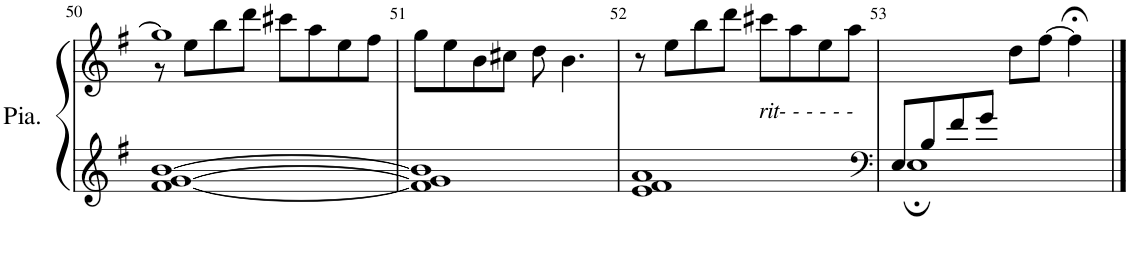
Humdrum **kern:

**kern	**kern
*part1	*part1
*staff2	*staff1
*I"Piano	*
*I'Pia.	*
!!LO:PB:g=z
*clefG2	*clefG2
*k[f#]	*k[f#]
*M4/4	*M4/4
*met(c)	*met(c)
=50	=50
*	*^
[1f# [1g [1b	1gg]	8r
.	.	8ee\L
.	.	8bb\
.	.	8ddd\J
.	.	8ccc#X\L
.	.	8aa\
.	.	8ee\
.	.	8ff#\J
*	*v	*v
=51	=51
1f#] 1g] 1b]	8gg\L
.	8ee\
.	8b\
.	8cc#X\J
.	8dd\
.	4.b\
=52	=52
1e 1f# 1a	8r
.	8ee\L
.	8bb\
.	8ddd\J
!	!LO:TX:b:i:t=rit- - - - - -
.	8ccc#X\L
.	8aa\
.	8ee\
.	8aa\J
=53	=53
*clefF4	*
*^	*
8E/L	1E;	2ryy
8B/	.	.
8f#/	.	.
8g/J	.	.
4ryy	.	8dd\L
.	.	[8ff#\J
4ryy	.	4ff#;<\]
*v	*v	*
==	==
*-	*-
